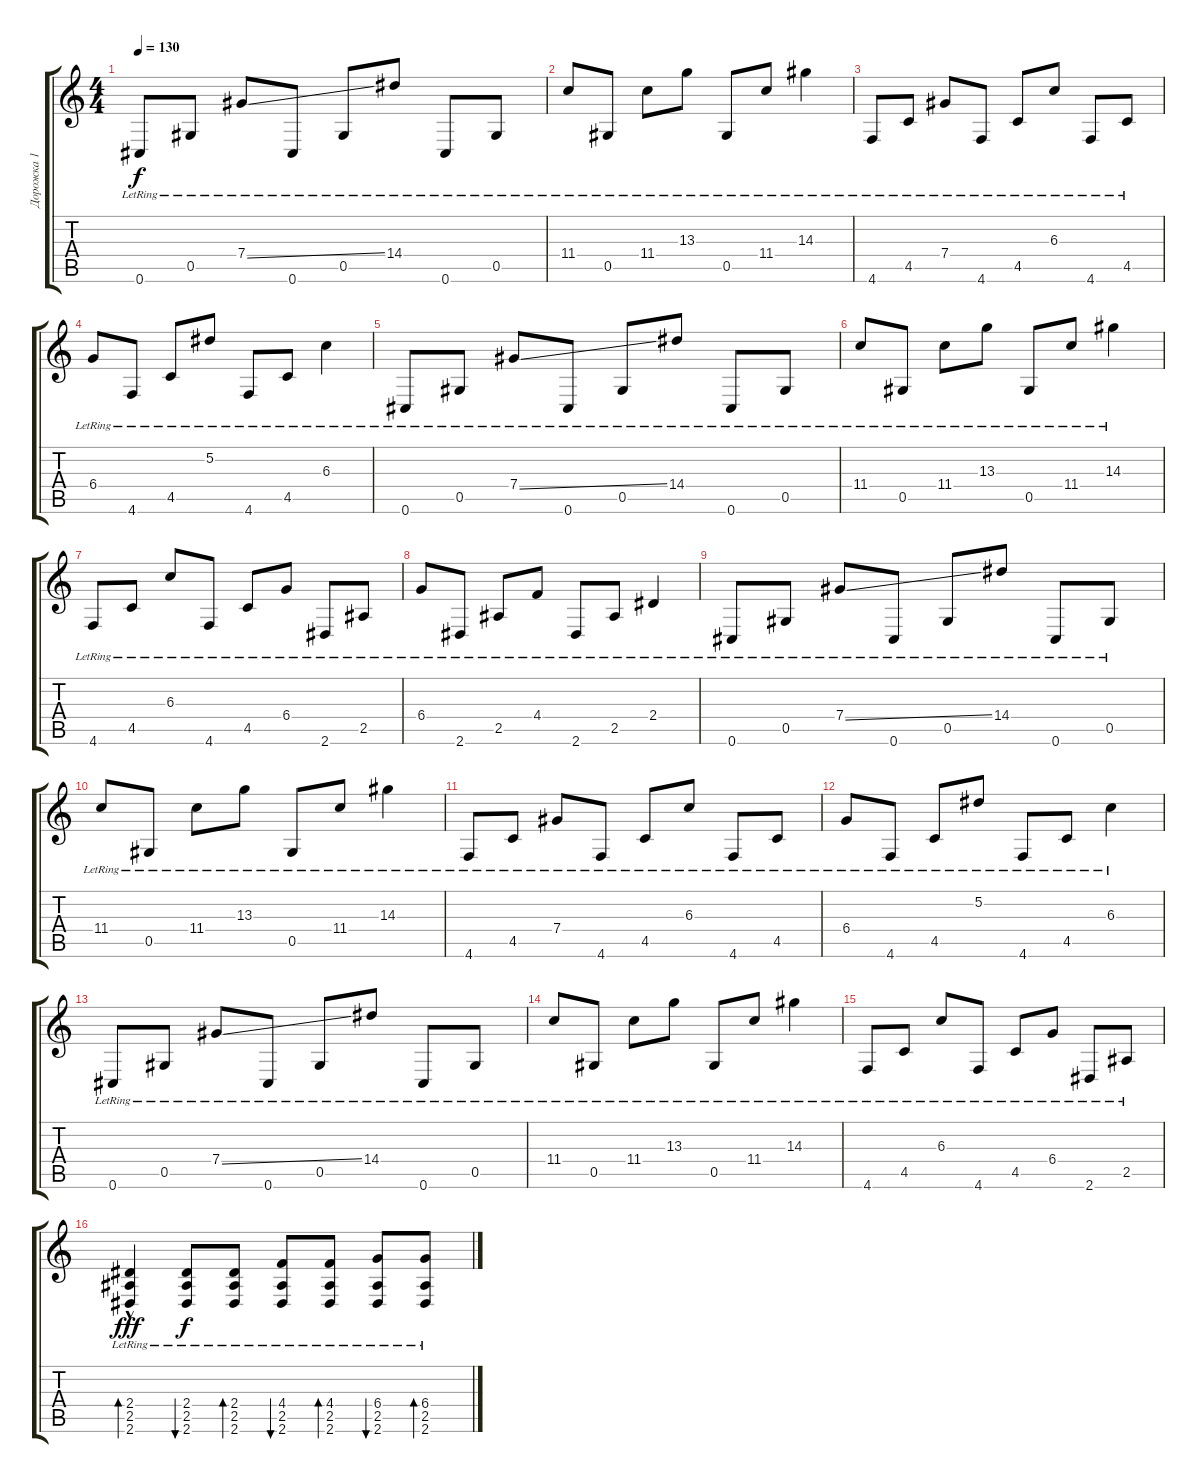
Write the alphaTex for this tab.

\track ("Дорожка 1" "Дорожка 1") {instrument acousticguitarsteel}
\staff {score tabs}
\tuning (Eb4 Bb3 Gb3 Db3 Ab2 Db2) {hide}
\ts (4 4)
\tempo 130
\clef g2
\ks aminor
0.6{lr}.8{dy f} 0.5{lr}.8 7.4{ss lr}.8 0.6{lr}.8 0.5{lr}.8 14.4{lr}.8 0.6{lr}.8 0.5{lr}.8 |
11.4{lr}.8 0.5{lr}.8 11.4{lr}.8 13.3{lr}.8 0.5{lr}.8 11.4{lr}.8 14.3{lr}.4 |
4.6{lr}.8 4.5{lr}.8 7.4{lr}.8 4.6{lr}.8 4.5{lr}.8 6.3{lr}.8 4.6{lr}.8 4.5{lr}.8 |
6.4{lr}.8 4.6{lr}.8 4.5{lr}.8 5.2{lr}.8 4.6{lr}.8 4.5{lr}.8 6.3{lr}.4 |
0.6{lr}.8 0.5{lr}.8 7.4{ss lr}.8 0.6{lr}.8 0.5{lr}.8 14.4{lr}.8 0.6{lr}.8 0.5{lr}.8 |
11.4{lr}.8 0.5{lr}.8 11.4{lr}.8 13.3{lr}.8 0.5{lr}.8 11.4{lr}.8 14.3{lr}.4 |
4.6{lr}.8 4.5{lr}.8 6.3{lr}.8 4.6{lr}.8 4.5{lr}.8 6.4{lr}.8 2.6{lr}.8 2.5{lr}.8 |
6.4{lr}.8 2.6{lr}.8 2.5{lr}.8 4.4{lr}.8 2.6{lr}.8 2.5{lr}.8 2.4{lr}.4 |
0.6{lr}.8 0.5{lr}.8 7.4{ss lr}.8 0.6{lr}.8 0.5{lr}.8 14.4{lr}.8 0.6{lr}.8 0.5{lr}.8 |
11.4{lr}.8 0.5{lr}.8 11.4{lr}.8 13.3{lr}.8 0.5{lr}.8 11.4{lr}.8 14.3{lr}.4 |
4.6{lr}.8 4.5{lr}.8 7.4{lr}.8 4.6{lr}.8 4.5{lr}.8 6.3{lr}.8 4.6{lr}.8 4.5{lr}.8 |
6.4{lr}.8 4.6{lr}.8 4.5{lr}.8 5.2{lr}.8 4.6{lr}.8 4.5{lr}.8 6.3{lr}.4 |
0.6{lr}.8 0.5{lr}.8 7.4{ss lr}.8 0.6{lr}.8 0.5{lr}.8 14.4{lr}.8 0.6{lr}.8 0.5{lr}.8 |
11.4{lr}.8 0.5{lr}.8 11.4{lr}.8 13.3{lr}.8 0.5{lr}.8 11.4{lr}.8 14.3{lr}.4 |
4.6{lr}.8 4.5{lr}.8 6.3{lr}.8 4.6{lr}.8 4.5{lr}.8 6.4{lr}.8 2.6{lr}.8 2.5{lr}.8 |
(2.4{hac} 2.5{hac} 2.6{hac lr}).4{bd 60 dy fff} (2.4 2.5{lr} 2.6).8{bu 60 dy f} (2.4 2.5{lr} 2.6).8{bd 60} (4.4 2.5{lr} 2.6).8{bu 60} (4.4 2.5{lr} 2.6).8{bd 60} (6.4 2.5{lr} 2.6).8{bu 60} (6.4 2.5{lr} 2.6).8{bd 60}
